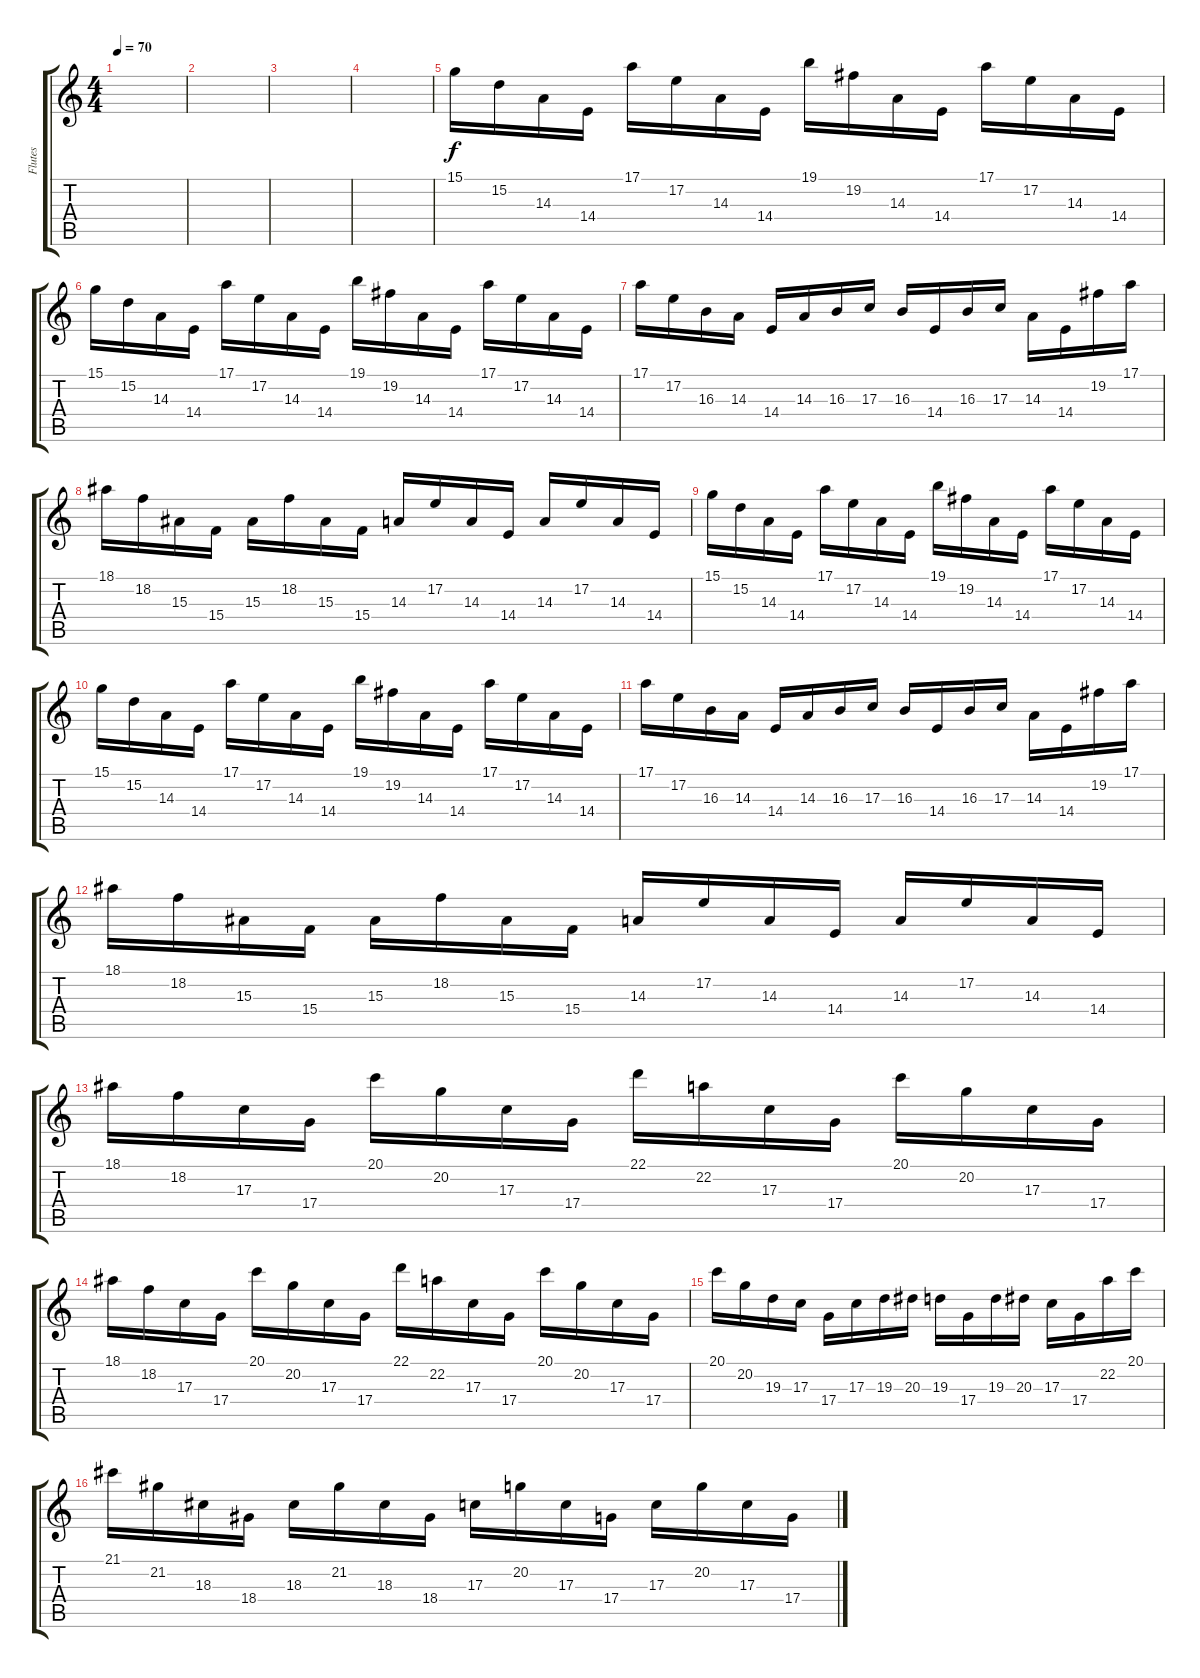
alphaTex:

\track ("Flutes" "Flutes") {instrument flute}
\staff {score tabs}
\tuning (E4 B3 G3 D3 A2 E2) {hide}
\ts (4 4)
\tempo 70
\clef g2
\ks c
|
|
|
|
15.1.16 15.2.16 14.3.16 14.4.16 17.1.16 17.2.16 14.3.16 14.4.16 19.1.16 19.2.16 14.3.16 14.4.16 17.1.16 17.2.16 14.3.16 14.4.16 |
15.1.16 15.2.16 14.3.16 14.4.16 17.1.16 17.2.16 14.3.16 14.4.16 19.1.16 19.2.16 14.3.16 14.4.16 17.1.16 17.2.16 14.3.16 14.4.16 |
17.1.16 17.2.16 16.3.16 14.3.16 14.4.16 14.3.16 16.3.16 17.3.16 16.3.16 14.4.16 16.3.16 17.3.16 14.3.16 14.4.16 19.2.16 17.1.16 |
18.1.16 18.2.16 15.3.16 15.4.16 15.3.16 18.2.16 15.3.16 15.4.16 14.3.16 17.2.16 14.3.16 14.4.16 14.3.16 17.2.16 14.3.16 14.4.16 |
15.1.16 15.2.16 14.3.16 14.4.16 17.1.16 17.2.16 14.3.16 14.4.16 19.1.16 19.2.16 14.3.16 14.4.16 17.1.16 17.2.16 14.3.16 14.4.16 |
15.1.16 15.2.16 14.3.16 14.4.16 17.1.16 17.2.16 14.3.16 14.4.16 19.1.16 19.2.16 14.3.16 14.4.16 17.1.16 17.2.16 14.3.16 14.4.16 |
17.1.16 17.2.16 16.3.16 14.3.16 14.4.16 14.3.16 16.3.16 17.3.16 16.3.16 14.4.16 16.3.16 17.3.16 14.3.16 14.4.16 19.2.16 17.1.16 |
18.1.16 18.2.16 15.3.16 15.4.16 15.3.16 18.2.16 15.3.16 15.4.16 14.3.16 17.2.16 14.3.16 14.4.16 14.3.16 17.2.16 14.3.16 14.4.16 |
18.1.16 18.2.16 17.3.16 17.4.16 20.1.16 20.2.16 17.3.16 17.4.16 22.1.16 22.2.16 17.3.16 17.4.16 20.1.16 20.2.16 17.3.16 17.4.16 |
18.1.16 18.2.16 17.3.16 17.4.16 20.1.16 20.2.16 17.3.16 17.4.16 22.1.16 22.2.16 17.3.16 17.4.16 20.1.16 20.2.16 17.3.16 17.4.16 |
20.1.16 20.2.16 19.3.16 17.3.16 17.4.16 17.3.16 19.3.16 20.3.16 19.3.16 17.4.16 19.3.16 20.3.16 17.3.16 17.4.16 22.2.16 20.1.16 |
21.1.16 21.2.16 18.3.16 18.4.16 18.3.16 21.2.16 18.3.16 18.4.16 17.3.16 20.2.16 17.3.16 17.4.16 17.3.16 20.2.16 17.3.16 17.4.16
